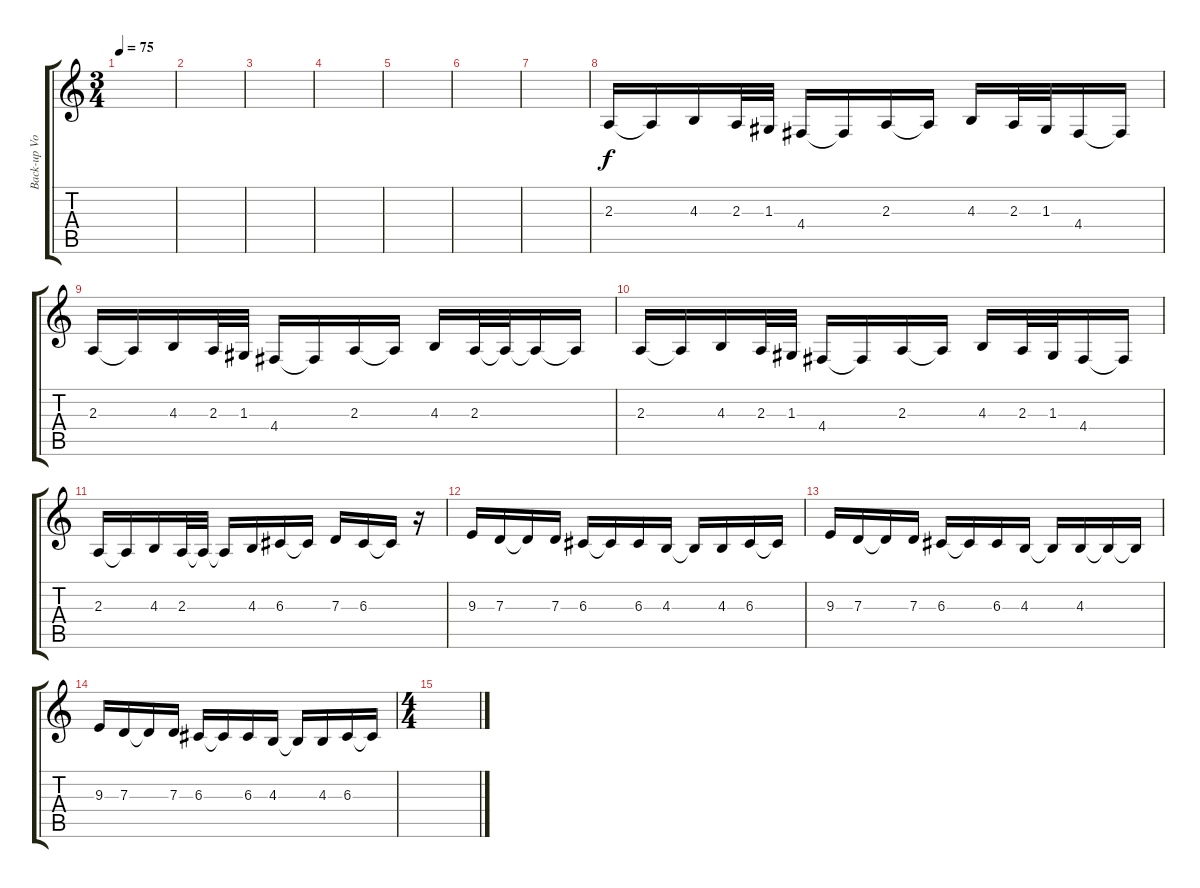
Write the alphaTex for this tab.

\track ("Back-up Vocals" "Back-up Vo") {instrument lead6voice}
\staff {score tabs}
\tuning (E4 B3 G3 D3 A2 E2) {hide}
\ts (3 4)
\tempo 75
\clef g2
\ks c
|
|
|
|
|
|
|
2.3.16 2.3{t}.16 4.3.16 2.3.32 1.3.32 4.4.16 4.4{t}.16 2.3.16 2.3{t}.16 4.3.16 2.3.32 1.3.32 4.4.16 4.4{t}.16 |
2.3.16 2.3{t}.16 4.3.16 2.3.32 1.3.32 4.4.16 4.4{t}.16 2.3.16 2.3{t}.16 4.3.16 2.3.32 2.3{t}.32 2.3{t}.16 2.3{t}.16 |
2.3.16 2.3{t}.16 4.3.16 2.3.32 1.3.32 4.4.16 4.4{t}.16 2.3.16 2.3{t}.16 4.3.16 2.3.32 1.3.32 4.4.16 4.4{t}.16 |
2.3.16 2.3{t}.16 4.3.16 2.3.32 2.3{t}.32 2.3{t}.16 4.3.16 6.3.16 6.3{t}.16 7.3.16 6.3.16 6.3{t}.16 r.16 |
9.3.16 7.3.16 7.3{t}.16 7.3.16 6.3.16 6.3{t}.16 6.3.16 4.3.16 4.3{t}.16 4.3.16 6.3.16 6.3{t}.16 |
9.3.16 7.3.16 7.3{t}.16 7.3.16 6.3.16 6.3{t}.16 6.3.16 4.3.16 4.3{t}.16 4.3.16 4.3{t}.16 4.3{t}.16 |
9.3.16 7.3.16 7.3{t}.16 7.3.16 6.3.16 6.3{t}.16 6.3.16 4.3.16 4.3{t}.16 4.3.16 6.3.16 6.3{t}.16 |
\ts (4 4)
